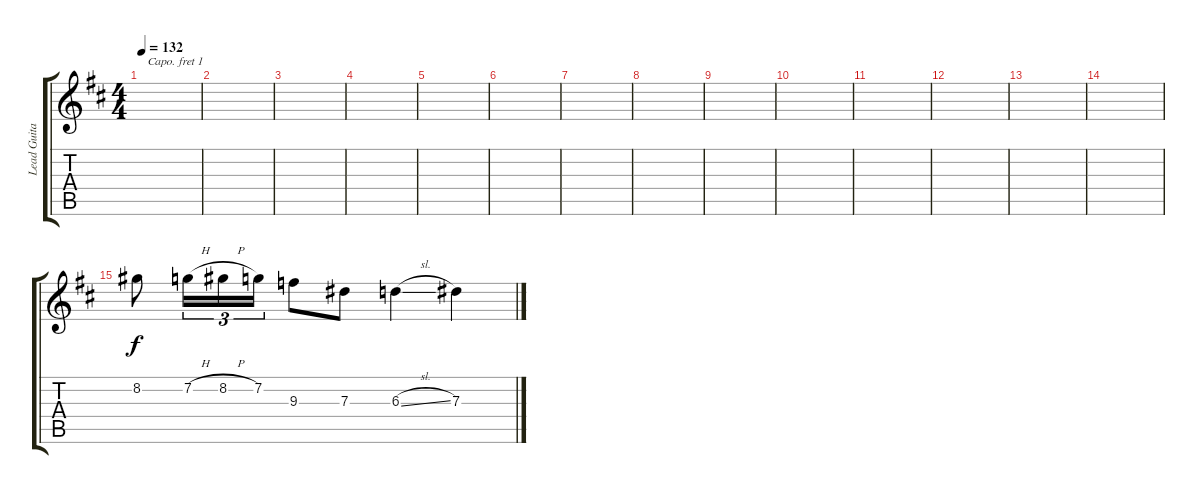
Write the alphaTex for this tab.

\track ("Lead Guitar 2" "Lead Guita") {instrument distortionguitar}
\staff {score tabs}
\capo 1
\tuning (E4 B3 G3 D3 A2 D2) {hide}
\ts (4 4)
\tempo 132
\clef g2
\ks d
|
|
|
|
|
|
|
|
|
|
|
|
|
|
8.2.8 7.2{h}.16{tu (3 2)} 8.2{h}.16{tu (3 2)} 7.2.16{tu (3 2)} 9.3.8 7.3.8 6.3{sl}.4 7.3.4
